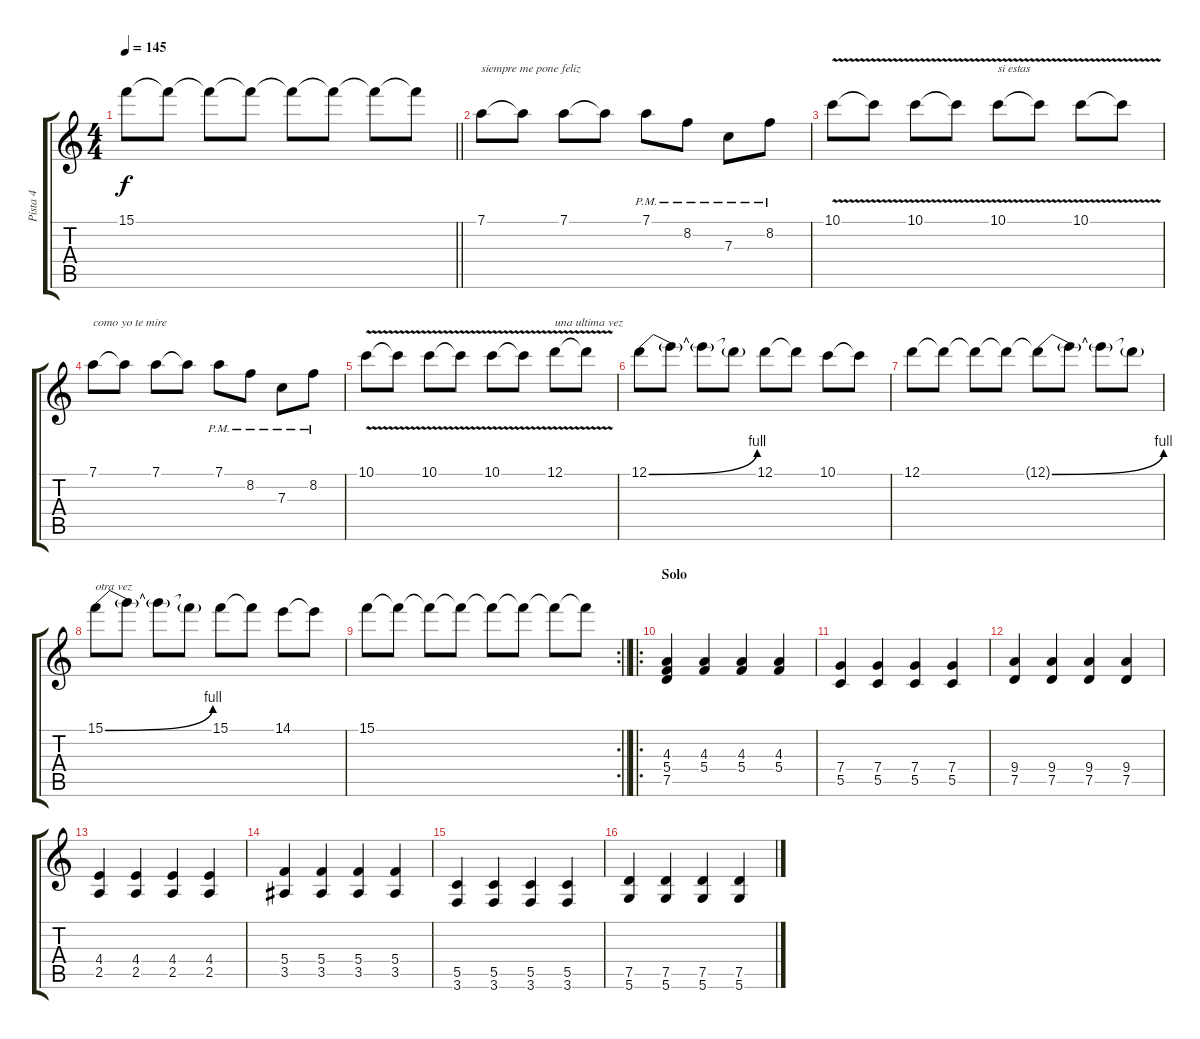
\track ("Pista 4" "Pista 4") {instrument electricguitarjazz}
\staff {score tabs}
\tuning (D4 A3 F3 C3 G2 D2) {hide}
\ts (4 4)
\tempo 145
\clef g2
\barLineRight lightlight
\ks c
15.1.8{dy f} 15.1{t}.8 15.1{t}.8 15.1{t}.8 15.1{t}.8 15.1{t}.8 15.1{t}.8 15.1{t}.8 |
\section ("" "")
7.1.8{txt "siempre me pone feliz"} 7.1{t}.8 7.1.8 7.1{t}.8 7.1{pm}.8 8.2{pm}.8 7.3{pm}.8 8.2{pm}.8 |
10.1{v}.8 10.1{t}.8 10.1{v}.8 10.1{t}.8 10.1{v}.8{txt "si estas "} 10.1{t}.8 10.1{v}.8 10.1{t}.8 |
7.1.8{txt "como yo te mire"} 7.1{t}.8 7.1.8 7.1{t}.8 7.1{pm}.8 8.2{pm}.8 7.3{pm}.8 8.2{pm}.8 |
10.1{v}.8 10.1{t}.8 10.1{v}.8 10.1{t}.8 10.1{v}.8 10.1{t}.8 12.1{v}.8{txt "una ultima vez "} 12.1{t}.8 |
12.1{be (bend 0 0 60 4)}.8 12.1{t}.8 12.1{t}.8 12.1{t}.8 12.1.8 12.1{t}.8 10.1.8 10.1{t}.8 |
12.1.8 12.1{t}.8 12.1{t}.8 12.1{t}.8 12.1{be (bend 0 0 60 4) t}.8 12.1{t}.8 12.1{t}.8 12.1{t}.8 |
15.1{be (bend 0 0 60 4)}.8{txt "otra vez"} 15.1{t}.8 15.1{t}.8 15.1{t}.8 15.1.8 15.1{t}.8 14.1.8 14.1{t}.8 |
\rc 2
\barLineRight lightlight
15.1.8 15.1{t}.8 15.1{t}.8 15.1{t}.8 15.1{t}.8 15.1{t}.8 15.1{t}.8 15.1{t}.8 |
\ro
\section ("" "Solo")
(4.3 5.4 7.5).4 (4.3 5.4).4 (4.3 5.4).4 (4.3 5.4).4 |
(7.4 5.5).4 (7.4 5.5).4 (7.4 5.5).4 (7.4 5.5).4 |
(9.4 7.5).4 (9.4 7.5).4 (9.4 7.5).4 (9.4 7.5).4 |
(4.4 2.5).4 (4.4 2.5).4 (4.4 2.5).4 (4.4 2.5).4 |
(5.4 3.5).4 (5.4 3.5).4 (5.4 3.5).4 (5.4 3.5).4 |
(5.5 3.6).4 (5.5 3.6).4 (5.5 3.6).4 (5.5 3.6).4 |
(7.5 5.6).4 (7.5 5.6).4 (7.5 5.6).4 (7.5 5.6).4
